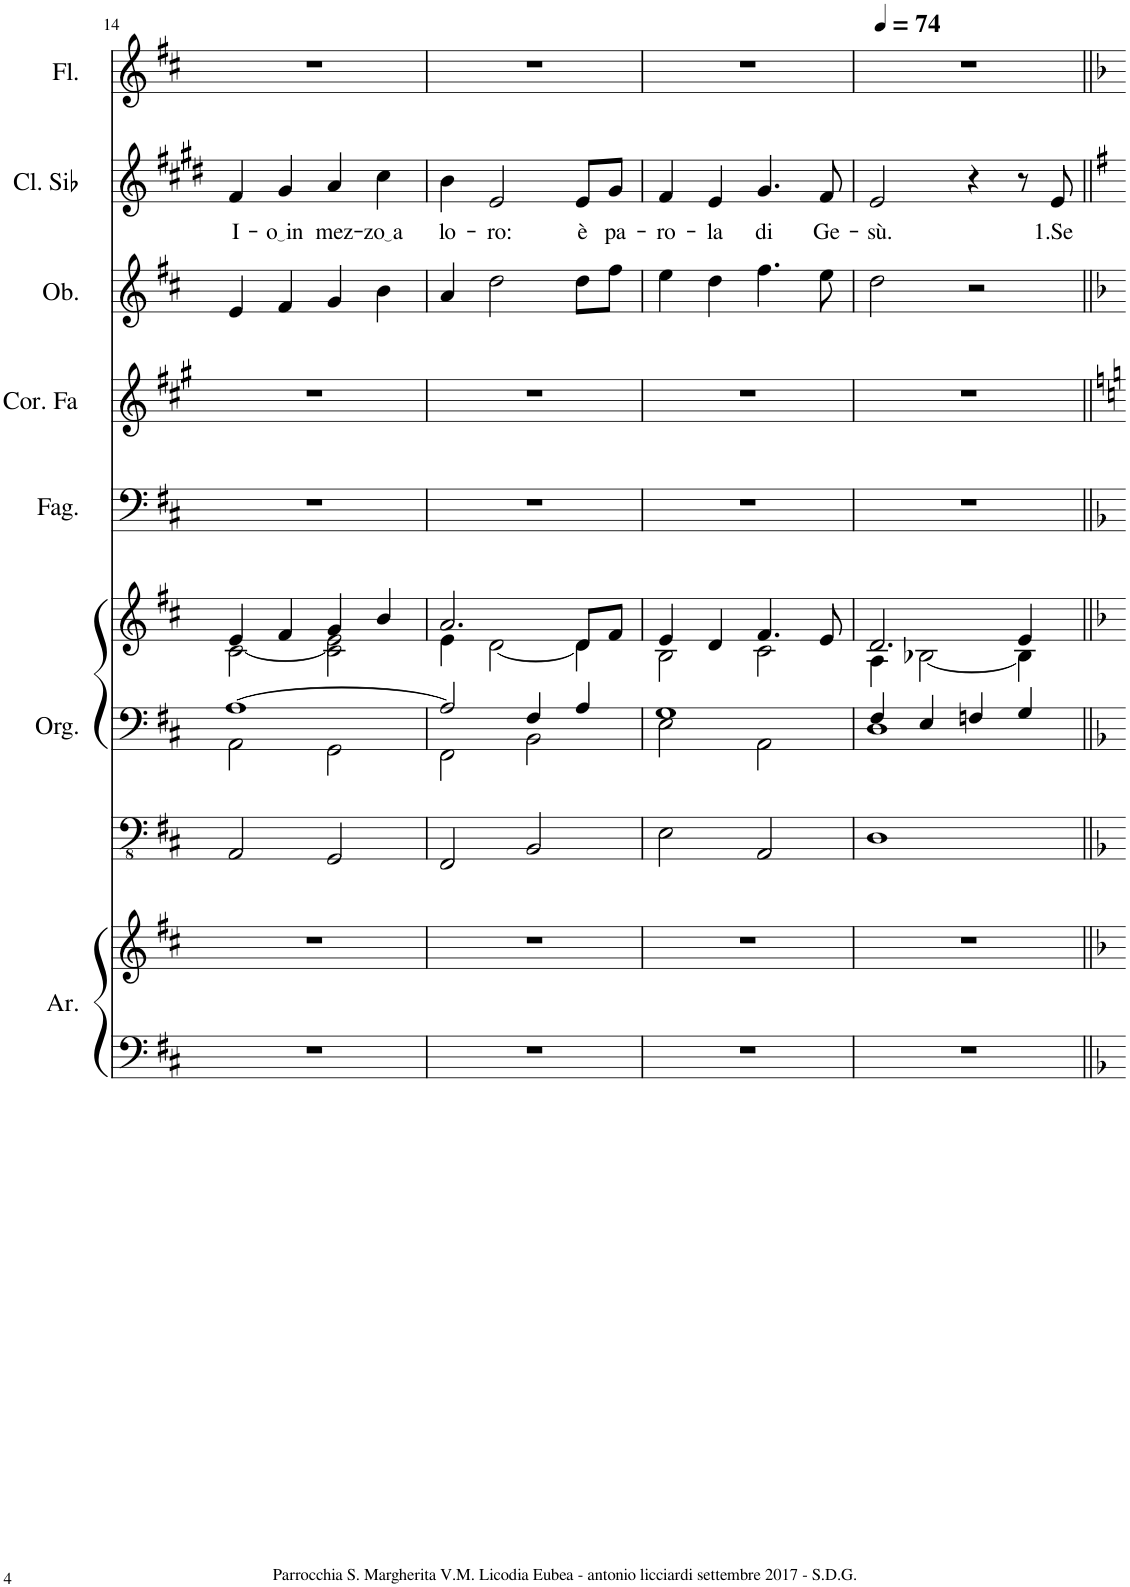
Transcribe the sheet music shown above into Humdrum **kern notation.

**kern	**kern	**kern	**kern	**kern	**kern	**kern	**kern	**kern	**text	**kern
*part7	*part7	*part6	*part6	*part6	*part5	*part4	*part3	*part2	*part2	*part1
*staff10	*staff9	*staff8	*staff7	*staff6	*staff5	*staff4	*staff3	*staff2	*staff2	*staff1
*I"Arpa	*	*I"Organo a canne	*	*	*I"Fagotto	*I"Corno in Fa	*I"Oboe	*I"Clarinetto in Sib	*	*I"Flauto
*I'Ar.	*	*I'Org.	*	*	*I'Fag.	*I'Cor. Fa	*I'Ob.	*I'Cl. Sib	*	*I'Fl.
!!LO:PB:g=z
*clefF4	*clefG2	*clefFv4	*clefF4	*clefG2	*clefF4	*clefG2	*clefG2	*clefG2	*	*clefG2
*	*	*	*	*	*	*Trd4c7	*	*Trd1c2	*	*
*k[f#c#]	*k[f#c#]	*k[f#c#]	*k[f#c#]	*k[f#c#]	*k[f#c#]	*k[f#c#g#]	*k[f#c#]	*k[f#c#g#d#]	*	*k[f#c#]
*M4/4	*M4/4	*M4/4	*M4/4	*M4/4	*M4/4	*M4/4	*M4/4	*M4/4	*	*M4/4
*met(c)	*met(c)	*met(c)	*met(c)	*met(c)	*met(c)	*met(c)	*met(c)	*met(c)	*	*met(c)
=14	=14	=14	=14	=14	=14	=14	=14	=14	=14	=14
*	*	*	*^	*^	*	*	*	*	*	*
!	!	!	!	!	!	!	!	!	!	!	!LO:LY:b	!
1r	1r	2AAA/	[1A	2AA\	4e/	[2c#\	1r	1r	4e/	4f#/	I-	1r
!	!	!	!	!	!	!	!	!	!	!	!LO:LY:b	!
.	.	.	.	.	4f#/	.	.	.	4f#/	4g#/	o in	.
!	!	!	!	!	!	!	!	!	!	!	!LO:LY:b	!
.	.	2GGG/	.	2GG\	4g/	2c#\] 2e\	.	.	4g/	4a/	mez-	.
!	!	!	!	!	!	!	!	!	!	!	!LO:LY:b	!
.	.	.	.	.	4b/	.	.	.	4b\	4cc#\	zo a	.
=15	=15	=15	=15	=15	=15	=15	=15	=15	=15	=15	=15	=15
!	!	!	!	!	!	!	!	!	!	!	!LO:LY:b	!
1r	1r	2FFF#/	2A/]	2FF#\	2.a/	4e\	1r	1r	4a/	4b\	lo-	1r
!	!	!	!	!	!	!	!	!	!	!	!LO:LY:b	!
.	.	.	.	.	.	[2d\	.	.	2dd\	2e/	-ro:	.
.	.	2BBB/	4F#/	2BB\	.	.	.	.	.	.	.	.
!	!	!	!	!	!	!	!	!	!	!	!LO:LY:b	!
.	.	.	4A/	.	8d/L	4d\]	.	.	8dd\L	8e/L	è	.
!	!	!	!	!	!	!	!	!	!	!	!LO:LY:b	!
.	.	.	.	.	8f#/J	.	.	.	8ff#\J	8g#/J	pa-	.
=16	=16	=16	=16	=16	=16	=16	=16	=16	=16	=16	=16	=16
!	!	!	!	!	!	!	!	!	!	!	!LO:LY:b	!
1r	1r	2EE\	1G	2E\	4e/	2B\	1r	1r	4ee\	4f#/	-ro-	1r
!	!	!	!	!	!	!	!	!	!	!	!LO:LY:b	!
.	.	.	.	.	4d/	.	.	.	4dd\	4e/	-la	.
!	!	!	!	!	!	!	!	!	!	!	!LO:LY:b	!
.	.	2AAA/	.	2AA\	4.f#/	2c#\	.	.	4.ff#\	4.g#/	di	.
!	!	!	!	!	!	!	!	!	!	!	!LO:LY:b	!
.	.	.	.	.	8e/	.	.	.	8ee\	8f#/	Ge-	.
=17	=17	=17	=17	=17	=17	=17	=17	=17	=17	=17	=17	=17
*	*	*	*	*	*	*	*	*	*	*	*	*MM74
!	!	!	!	!	!	!	!	!	!	!	!LO:LY:b	!
1r	1r	1DD	4F#/	1D	2.d/	4A\	1r	1r	2dd\	2e/	-sù.	1r
.	.	.	4E/	.	.	[2B-X\	.	.	.	.	.	.
.	.	.	4Fn/	.	.	.	.	.	2r	4r	.	.
.	.	.	4G/	.	4e/	4B-\]	.	.	.	8r	.	.
!	!	!	!	!	!	!	!	!	!	!	!LO:LY:b	!
.	.	.	.	.	.	.	.	.	.	8e/	1.Se	.
*	*	*	*v	*v	*	*	*	*	*	*	*	*
*	*	*	*	*v	*v	*	*	*	*	*	*
=||	=||	=||	=||	=||	=||	=||	=||	=||	=||	=||
*-	*-	*-	*-	*-	*-	*-	*-	*-	*-	*-
